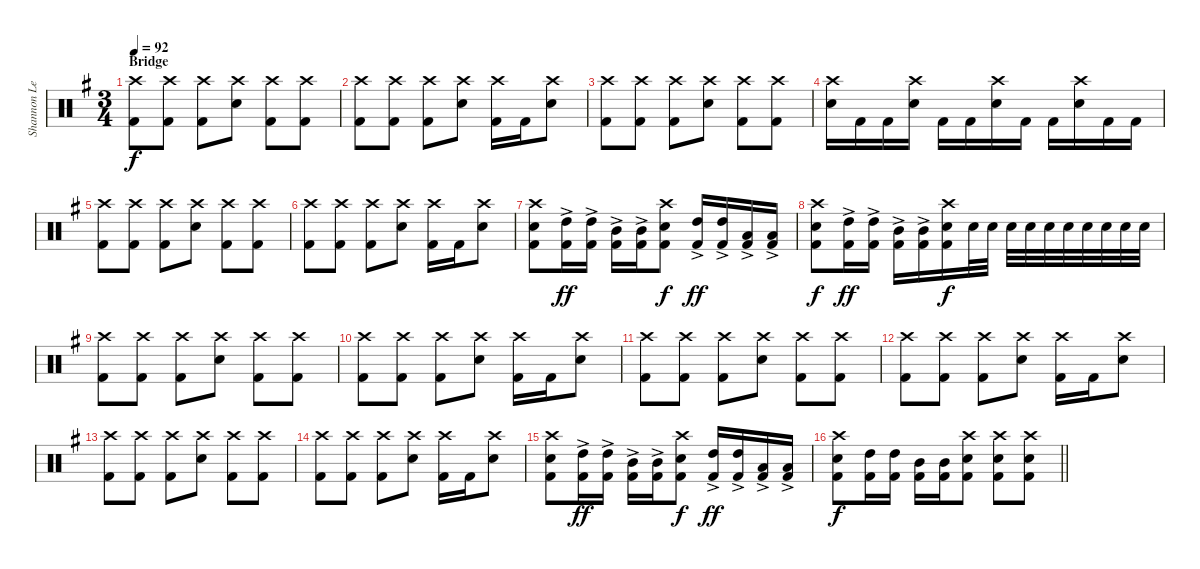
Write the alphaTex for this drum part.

\track ("Shannon Leto (Percussion)" "Shannon Le") {instrument percussion}
\staff {score}
\articulation defaults
\ts (3 4)
\section ("" "Bridge")
\tempo 92
\clef neutral
\ks g
("Crash high (hit)" "Kick (hit) 2").8{dy f} ("Crash high (hit)" "Kick (hit) 2").8 ("Crash high (hit)" "Kick (hit) 2").8 ("Crash high (hit)" "Electric Snare (hit)").8 ("Crash high (hit)" "Kick (hit) 2").8 ("Crash high (hit)" "Kick (hit) 2").8 |
("Crash high (hit)" "Kick (hit) 2").8 ("Crash high (hit)" "Kick (hit) 2").8 ("Crash high (hit)" "Kick (hit) 2").8 ("Crash high (hit)" "Electric Snare (hit)").8 ("Crash high (hit)" "Kick (hit) 2").16 "Kick (hit) 2".16 ("Crash high (hit)" "Electric Snare (hit)").8 |
("Crash high (hit)" "Kick (hit) 2").8 ("Crash high (hit)" "Kick (hit) 2").8 ("Crash high (hit)" "Kick (hit) 2").8 ("Crash high (hit)" "Electric Snare (hit)").8 ("Crash high (hit)" "Kick (hit) 2").8 ("Crash high (hit)" "Kick (hit) 2").8 |
("Crash high (hit)" "Electric Snare (hit)").16 "Kick (hit) 2".16 "Kick (hit) 2".16 ("Crash high (hit)" "Electric Snare (hit)").16 "Kick (hit) 2".16 "Kick (hit) 2".16 ("Crash high (hit)" "Electric Snare (hit)").16 "Kick (hit) 2".16 "Kick (hit) 2".16 ("Crash high (hit)" "Electric Snare (hit)").16 "Kick (hit) 2".16 "Kick (hit) 2".16 |
("Crash high (hit)" "Kick (hit) 2").8 ("Crash high (hit)" "Kick (hit) 2").8 ("Crash high (hit)" "Kick (hit) 2").8 ("Crash high (hit)" "Electric Snare (hit)").8 ("Crash high (hit)" "Kick (hit) 2").8 ("Crash high (hit)" "Kick (hit) 2").8 |
("Crash high (hit)" "Kick (hit) 2").8 ("Crash high (hit)" "Kick (hit) 2").8 ("Crash high (hit)" "Kick (hit) 2").8 ("Crash high (hit)" "Electric Snare (hit)").8 ("Crash high (hit)" "Kick (hit) 2").16 "Kick (hit) 2".16 ("Crash high (hit)" "Electric Snare (hit)").8 |
("Crash high (hit)" "Electric Snare (hit)" "Kick (hit) 2").8 ("High Tom (hit)" "Kick (hit) 2"{ac}).16{dy ff} ("High Tom (hit)" "Kick (hit) 2"{ac}).16 ("Mid Tom (hit)" "Kick (hit) 2"{ac}).16 ("Mid Tom (hit)" "Kick (hit) 2"{ac}).16 ("Crash high (hit)" "Electric Snare (hit)" "Kick (hit) 2").8{dy f} ("High Tom (hit)" "Kick (hit) 2"{ac}).16{dy ff} ("High Tom (hit)" "Kick (hit) 2"{ac}).16 ("Low Tom (hit)" "Kick (hit) 2"{ac}).16 ("Low Tom (hit)" "Kick (hit) 2"{ac}).16 |
("Crash high (hit)" "Electric Snare (hit)" "Kick (hit) 2").8{dy f} ("High Tom (hit)"{ac} "Kick (hit) 2").16{dy ff} ("High Tom (hit)"{ac} "Kick (hit) 2").16 ("Mid Tom (hit)"{ac} "Kick (hit) 2").16 ("Mid Tom (hit)"{ac} "Kick (hit) 2").16 ("Crash high (hit)" "Electric Snare (hit)" "Kick (hit) 2").16{dy f} "Electric Snare (hit)".32 "Electric Snare (hit)".32 "Electric Snare (hit)".32 "Electric Snare (hit)".32 "Electric Snare (hit)".32 "Electric Snare (hit)".32 "Electric Snare (hit)".32 "Electric Snare (hit)".32 "Electric Snare (hit)".32 "Electric Snare (hit)".32 |
("Crash high (hit)" "Kick (hit) 2").8 ("Crash high (hit)" "Kick (hit) 2").8 ("Crash high (hit)" "Kick (hit) 2").8 ("Crash high (hit)" "Electric Snare (hit)").8 ("Crash high (hit)" "Kick (hit) 2").8 ("Crash high (hit)" "Kick (hit) 2").8 |
("Crash high (hit)" "Kick (hit) 2").8 ("Crash high (hit)" "Kick (hit) 2").8 ("Crash high (hit)" "Kick (hit) 2").8 ("Crash high (hit)" "Electric Snare (hit)").8 ("Crash high (hit)" "Kick (hit) 2").16 "Kick (hit) 2".16 ("Crash high (hit)" "Electric Snare (hit)").8 |
("Crash high (hit)" "Kick (hit) 2").8 ("Crash high (hit)" "Kick (hit) 2").8 ("Crash high (hit)" "Kick (hit) 2").8 ("Crash high (hit)" "Electric Snare (hit)").8 ("Crash high (hit)" "Kick (hit) 2").8 ("Crash high (hit)" "Kick (hit) 2").8 |
("Crash high (hit)" "Kick (hit) 2").8 ("Crash high (hit)" "Kick (hit) 2").8 ("Crash high (hit)" "Kick (hit) 2").8 ("Crash high (hit)" "Electric Snare (hit)").8 ("Crash high (hit)" "Kick (hit) 2").16 "Kick (hit) 2".16 ("Crash high (hit)" "Electric Snare (hit)").8 |
("Crash high (hit)" "Kick (hit) 2").8 ("Crash high (hit)" "Kick (hit) 2").8 ("Crash high (hit)" "Kick (hit) 2").8 ("Crash high (hit)" "Electric Snare (hit)").8 ("Crash high (hit)" "Kick (hit) 2").8 ("Crash high (hit)" "Kick (hit) 2").8 |
("Crash high (hit)" "Kick (hit) 2").8 ("Crash high (hit)" "Kick (hit) 2").8 ("Crash high (hit)" "Kick (hit) 2").8 ("Crash high (hit)" "Electric Snare (hit)").8 ("Crash high (hit)" "Kick (hit) 2").16 "Kick (hit) 2".16 ("Crash high (hit)" "Electric Snare (hit)").8 |
("Crash high (hit)" "Electric Snare (hit)" "Kick (hit) 2").8 ("High Tom (hit)" "Kick (hit) 2"{ac}).16{dy ff} ("High Tom (hit)" "Kick (hit) 2"{ac}).16 ("Mid Tom (hit)" "Kick (hit) 2"{ac}).16 ("Mid Tom (hit)" "Kick (hit) 2"{ac}).16 ("Crash high (hit)" "Electric Snare (hit)" "Kick (hit) 2").8{dy f} ("High Tom (hit)" "Kick (hit) 2"{ac}).16{dy ff} ("High Tom (hit)" "Kick (hit) 2"{ac}).16 ("Low Tom (hit)" "Kick (hit) 2"{ac}).16 ("Low Tom (hit)" "Kick (hit) 2"{ac}).16 |
\barLineRight lightlight
("Crash high (hit)" "Electric Snare (hit)" "Kick (hit) 2").8{dy f} ("High Tom (hit)" "Kick (hit) 2").16 ("High Tom (hit)" "Kick (hit) 2").16 ("Mid Tom (hit)" "Kick (hit) 2").16 ("Mid Tom (hit)" "Kick (hit) 2").16 ("Crash high (hit)" "Electric Snare (hit)" "Kick (hit) 2").8 ("Crash high (hit)" "Electric Snare (hit)" "Kick (hit) 2").8 ("Crash high (hit)" "Electric Snare (hit)" "Kick (hit) 2").8
